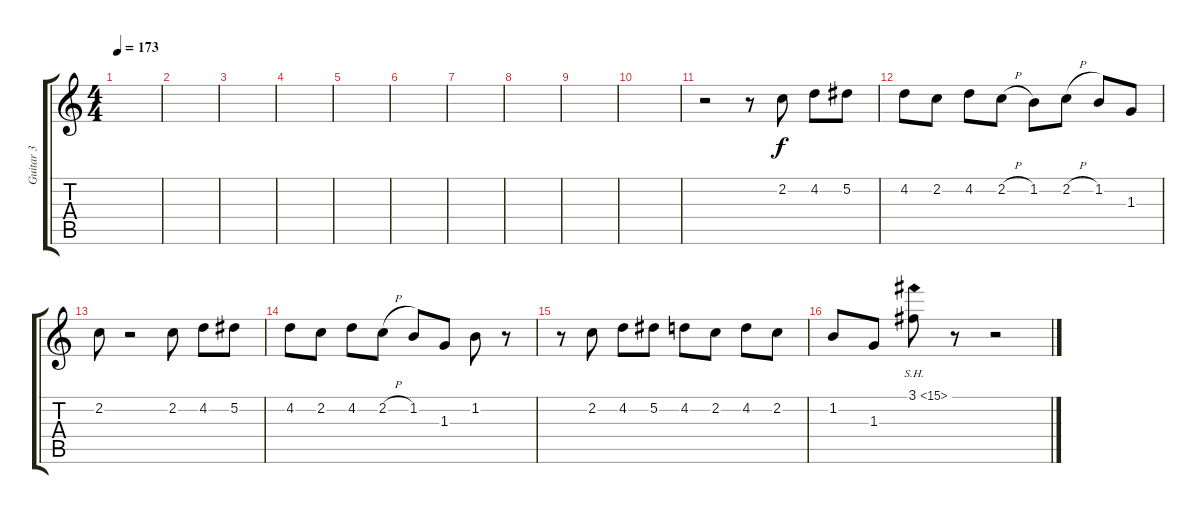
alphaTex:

\track ("Guitar 3" "Guitar 3") {instrument overdrivenguitar}
\staff {score tabs}
\tuning (Eb4 Bb3 Gb3 Db3 Ab2 Db2) {hide}
\ts (4 4)
\tempo 173
\clef g2
\ks c
|
|
|
|
|
|
|
|
|
|
r.2{volume 9 instrument overdrivenguitar} r.8 2.2.8 4.2.8 5.2.8 |
4.2.8 2.2.8 4.2.8 2.2{h}.8 1.2.8 2.2{h}.8 1.2.8 1.3.8 |
2.2.8 r.2 2.2.8 4.2.8 5.2.8 |
4.2.8 2.2.8 4.2.8 2.2{h}.8 1.2.8 1.3.8 1.2.8 r.8 |
r.8 2.2.8 4.2.8 5.2.8 4.2.8 2.2.8 4.2.8 2.2.8 |
1.2.8 1.3.8 3.1{sh 12}.8 r.8 r.2
